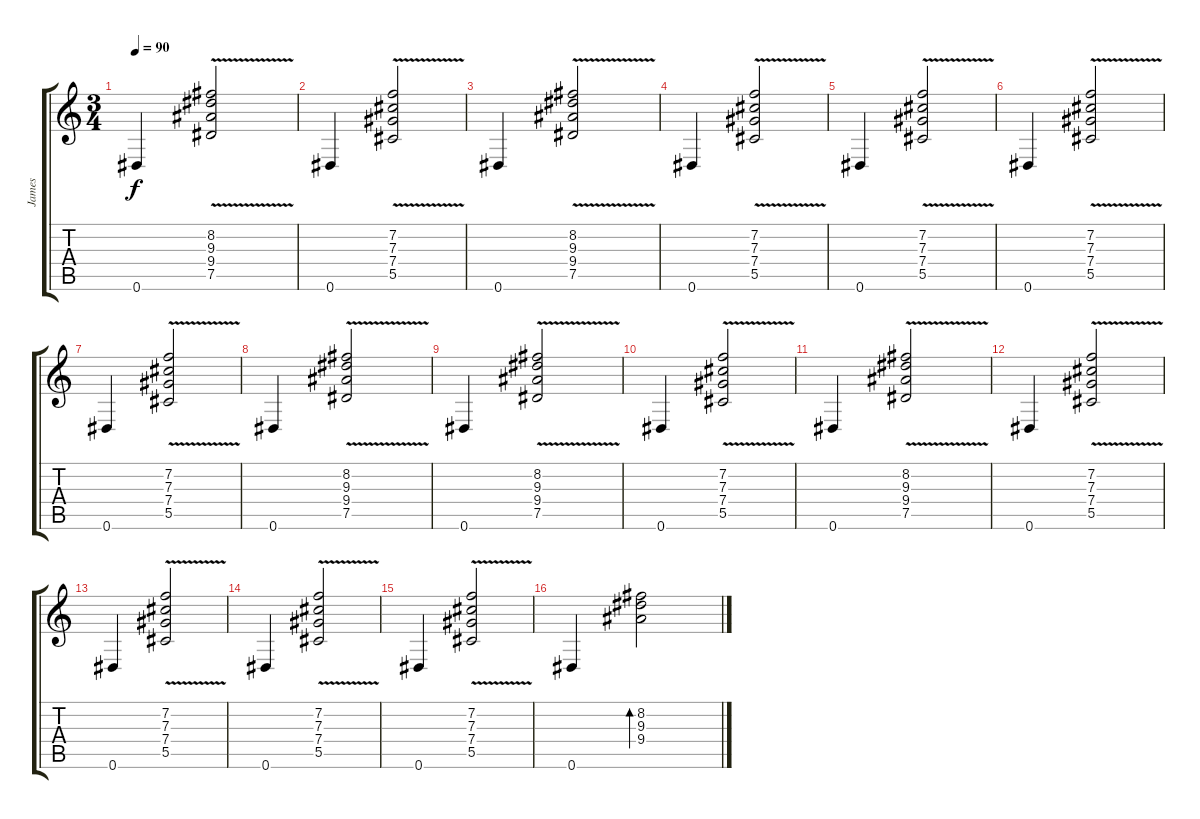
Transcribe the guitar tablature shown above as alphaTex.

\track ("James" "James") {instrument overdrivenguitar}
\staff {score tabs}
\tuning (Eb4 Bb3 Gb3 Db3 Ab2 Eb2) {hide}
\ts (3 4)
\tempo 90
\clef g2
\ks c
0.6.4{dy f} (8.2 9.3 9.4 7.5{v}).2 |
0.6.4 (7.2 7.3 7.4 5.5{v}).2 |
0.6.4 (8.2 9.3 9.4 7.5{v}).2 |
0.6.4 (7.2 7.3 7.4 5.5{v}).2 |
0.6.4 (7.2 7.3 7.4 5.5{v}).2 |
0.6.4 (7.2 7.3 7.4 5.5{v}).2 |
0.6.4 (7.2 7.3 7.4 5.5{v}).2 |
0.6.4 (8.2 9.3 9.4 7.5{v}).2 |
0.6.4 (8.2 9.3 9.4 7.5{v}).2 |
0.6.4 (7.2 7.3 7.4 5.5{v}).2 |
0.6.4 (8.2 9.3 9.4 7.5{v}).2 |
0.6.4 (7.2 7.3 7.4 5.5{v}).2 |
0.6.4 (7.2 7.3 7.4 5.5{v}).2 |
0.6.4 (7.2 7.3 7.4 5.5{v}).2 |
0.6.4 (7.2 7.3 7.4 5.5{v}).2 |
0.6.4{volume 6} (8.2 9.3 9.4).2{bd 120}
